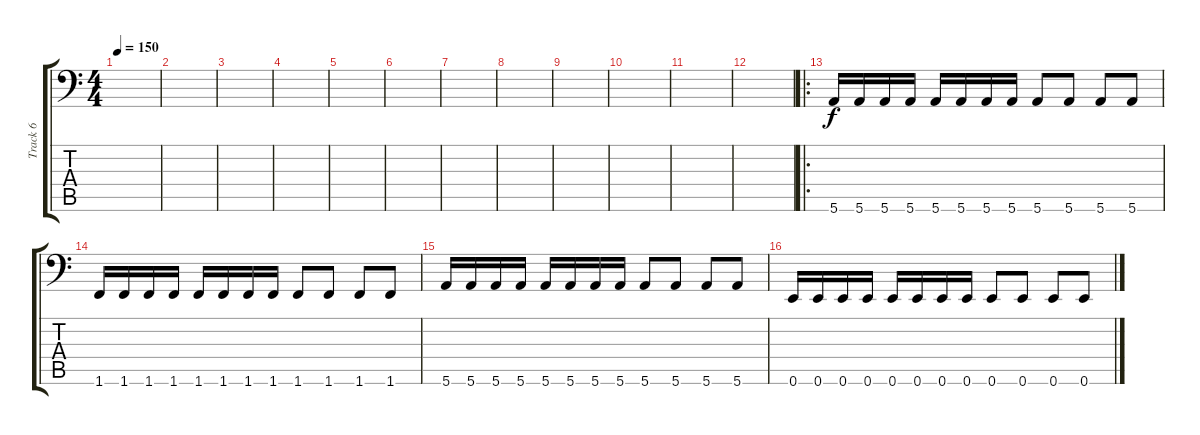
\track ("Track 6" "Track 6") {instrument electricbassfinger}
\staff {score tabs}
\tuning (E3 B2 G2 D2 A1 E1) {hide}
\ts (4 4)
\tempo 150
\clef f4
\ks c
|
|
|
|
|
|
|
|
|
|
|
|
\ro
5.6.16 5.6.16 5.6.16 5.6.16 5.6.16 5.6.16 5.6.16 5.6.16 5.6.8 5.6.8 5.6.8 5.6.8 |
1.6.16 1.6.16 1.6.16 1.6.16 1.6.16 1.6.16 1.6.16 1.6.16 1.6.8 1.6.8 1.6.8 1.6.8 |
5.6.16 5.6.16 5.6.16 5.6.16 5.6.16 5.6.16 5.6.16 5.6.16 5.6.8 5.6.8 5.6.8 5.6.8 |
0.6.16 0.6.16 0.6.16 0.6.16 0.6.16 0.6.16 0.6.16 0.6.16 0.6.8 0.6.8 0.6.8 0.6.8
